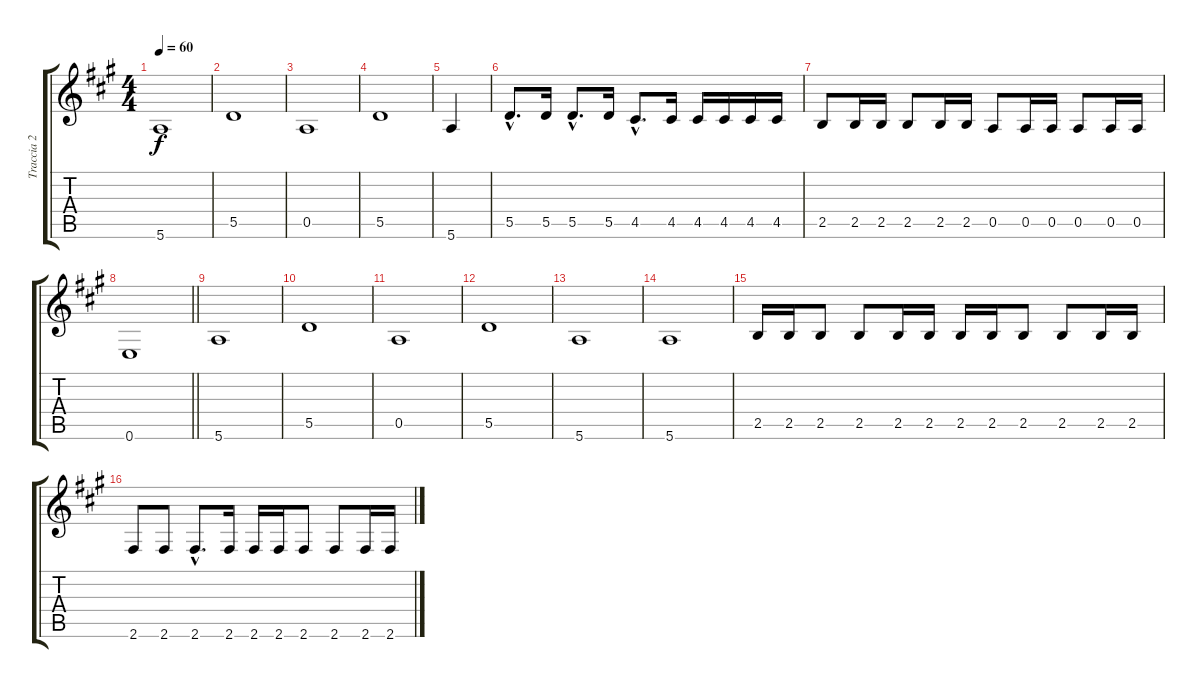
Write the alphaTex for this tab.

\track ("Traccia 2" "Traccia 2") {instrument electricbassfinger}
\staff {score tabs}
\tuning (E4 B3 G3 D3 A2 E2) {hide}
\ts (4 4)
\tempo 60
\clef g2
\ks a
5.6.1{dy f instrument electricbassfinger} |
5.5.1 |
0.5.1 |
5.5.1 |
5.6.4 |
5.5{hac}.8{d} 5.5.16 5.5{hac}.8{d} 5.5.16 4.5{hac}.8{d} 4.5.16 4.5.16 4.5.16 4.5.16 4.5.16 |
2.5.8 2.5.16 2.5.16 2.5.8 2.5.16 2.5.16 0.5.8 0.5.16 0.5.16 0.5.8 0.5.16 0.5.16 |
\barLineRight lightlight
0.6.1 |
5.6.1 |
5.5.1 |
0.5.1 |
5.5.1 |
5.6.1 |
5.6.1 |
2.5.16 2.5.16 2.5.8 2.5.8 2.5.16 2.5.16 2.5.16 2.5.16 2.5.8 2.5.8 2.5.16 2.5.16 |
2.6.8 2.6.8 2.6{hac}.8{d} 2.6.16 2.6.16 2.6.16 2.6.8 2.6.8 2.6.16 2.6.16
